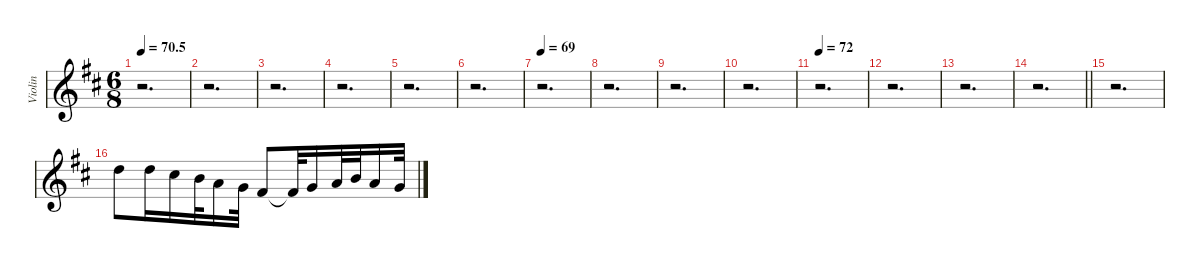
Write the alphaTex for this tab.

\defaultSystemsLayout 4
\hideDynamics
\bracketExtendMode groupsimilarinstruments
\firstSystemTrackNameMode fullname
\otherSystemsTrackNameOrientation horizontal
\track ("Violin" "vln.") {defaultSystemsLayout 8 instrument violin}
\staff {score}
\tuning (E5 A4 D4 G3)
\ts (6 8)
\tempo
70.5
\accidentals auto
\clef g2
\ottava regular
\simile none
\ks bminor
r.2{d dy fff beam Down} |
r.2{d beam Down} |
r.2{d beam Down} |
r.2{d beam Down} |
r.2{d beam Down} |
r.2{d beam Down} |
\tempo 69
r.2{d beam Down} |
r.2{d beam Down} |
r.2{d beam Down} |
r.2{d beam Down} |
\tempo 72
r.2{d beam Down} |
r.2{d beam Down} |
r.2{d beam Down} |
\barLineRight lightlight
r.2{d beam Down} |
r.2{d beam Down} |
5.2{acc forcenatural}.8{dy ff beam Down} 5.2{acc forcenatural}.16{beam Down} 4.2{acc #}.16{beam Down} 9.3{acc forcenatural}.32{beam Down} 7.3{acc forcenatural}.16{beam Down} 5.3{acc forcenatural}.32{beam Down} 4.3{acc #}.8{beam Up} 4.3{t acc #}.32{beam Up} 5.3{acc forcenatural}.16{beam Up} 7.3{acc forcenatural}.32{beam Up} 9.3{acc forcenatural}.32{beam Up} 7.3{acc forcenatural}.16{beam Up} 5.3{acc forcenatural}.32{dy f beam Up}
